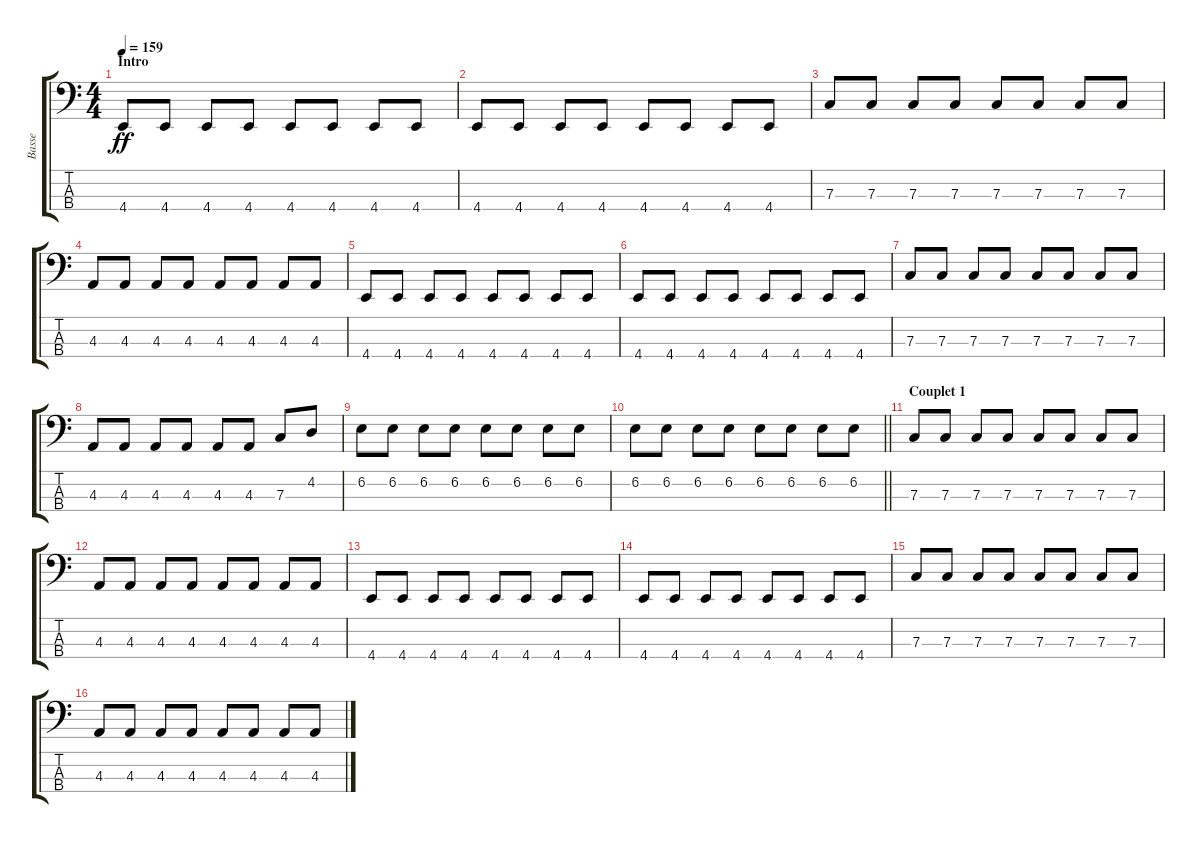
\track ("Basse" "Basse") {instrument electricbasspick}
\staff {score tabs}
\tuning (Eb2 Bb1 F1 C1) {hide}
\ts (4 4)
\section ("" "Intro")
\tempo 159
\clef f4
\ks c
4.4.8{dy ff instrument electricbasspick} 4.4.8 4.4.8 4.4.8 4.4.8 4.4.8 4.4.8 4.4.8 |
4.4.8 4.4.8 4.4.8 4.4.8 4.4.8 4.4.8 4.4.8 4.4.8 |
7.3.8 7.3.8 7.3.8 7.3.8 7.3.8 7.3.8 7.3.8 7.3.8 |
4.3.8 4.3.8 4.3.8 4.3.8 4.3.8 4.3.8 4.3.8 4.3.8 |
4.4.8 4.4.8 4.4.8 4.4.8 4.4.8 4.4.8 4.4.8 4.4.8 |
4.4.8 4.4.8 4.4.8 4.4.8 4.4.8 4.4.8 4.4.8 4.4.8 |
7.3.8 7.3.8 7.3.8 7.3.8 7.3.8 7.3.8 7.3.8 7.3.8 |
4.3.8 4.3.8 4.3.8 4.3.8 4.3.8 4.3.8 7.3.8 4.2.8 |
6.2.8 6.2.8 6.2.8 6.2.8 6.2.8 6.2.8 6.2.8 6.2.8 |
\barLineRight lightlight
6.2.8 6.2.8 6.2.8 6.2.8 6.2.8 6.2.8 6.2.8 6.2.8 |
\section ("" "Couplet 1")
7.3.8 7.3.8 7.3.8 7.3.8 7.3.8 7.3.8 7.3.8 7.3.8 |
4.3.8 4.3.8 4.3.8 4.3.8 4.3.8 4.3.8 4.3.8 4.3.8 |
4.4.8 4.4.8 4.4.8 4.4.8 4.4.8 4.4.8 4.4.8 4.4.8 |
4.4.8 4.4.8 4.4.8 4.4.8 4.4.8 4.4.8 4.4.8 4.4.8 |
7.3.8 7.3.8 7.3.8 7.3.8 7.3.8 7.3.8 7.3.8 7.3.8 |
4.3.8 4.3.8 4.3.8 4.3.8 4.3.8 4.3.8 4.3.8 4.3.8
